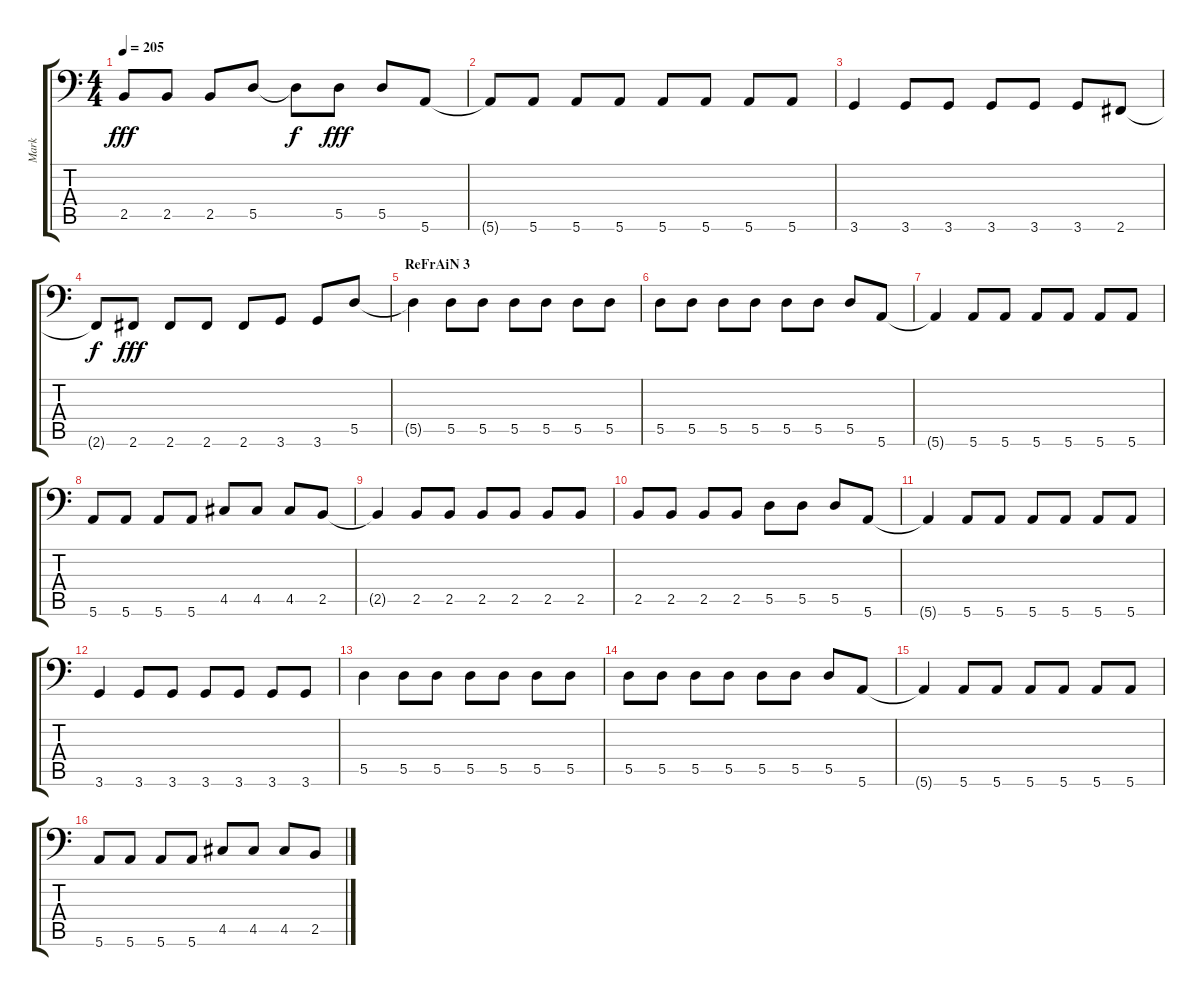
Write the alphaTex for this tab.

\track ("Mark" "Mark") {instrument electricbasspick}
\staff {score tabs}
\tuning (E3 B2 G2 D2 A1 E1) {hide}
\ts (4 4)
\tempo 205
\clef f4
\ks c
2.5.8{dy fff} 2.5.8 2.5.8 5.5.8 5.5{t}.8{dy f} 5.5.8{dy fff} 5.5.8 5.6.8 |
5.6{t}.8 5.6.8 5.6.8 5.6.8 5.6.8 5.6.8 5.6.8 5.6.8 |
3.6.4 3.6.8 3.6.8 3.6.8 3.6.8 3.6.8 2.6.8 |
2.6{t}.8{dy f} 2.6.8{dy fff} 2.6.8 2.6.8 2.6.8 3.6.8 3.6.8 5.5.8{instrument electricbassfinger} |
\section ("" "ReFrAiN 3")
5.5{t}.4 5.5.8 5.5.8 5.5.8 5.5.8 5.5.8 5.5.8 |
5.5.8 5.5.8 5.5.8 5.5.8 5.5.8 5.5.8 5.5.8 5.6.8 |
5.6{t}.4 5.6.8 5.6.8 5.6.8 5.6.8 5.6.8 5.6.8 |
5.6.8 5.6.8 5.6.8 5.6.8 4.5.8 4.5.8 4.5.8 2.5.8 |
2.5{t}.4 2.5.8 2.5.8 2.5.8 2.5.8 2.5.8 2.5.8 |
2.5.8 2.5.8 2.5.8 2.5.8 5.5.8 5.5.8 5.5.8 5.6.8 |
5.6{t}.4 5.6.8 5.6.8 5.6.8 5.6.8 5.6.8 5.6.8 |
3.6.4 3.6.8 3.6.8 3.6.8 3.6.8 3.6.8 3.6.8 |
5.5.4 5.5.8 5.5.8 5.5.8 5.5.8 5.5.8 5.5.8 |
5.5.8 5.5.8 5.5.8 5.5.8 5.5.8 5.5.8 5.5.8 5.6.8 |
5.6{t}.4 5.6.8 5.6.8 5.6.8 5.6.8 5.6.8 5.6.8 |
5.6.8 5.6.8 5.6.8 5.6.8 4.5.8 4.5.8 4.5.8 2.5.8
